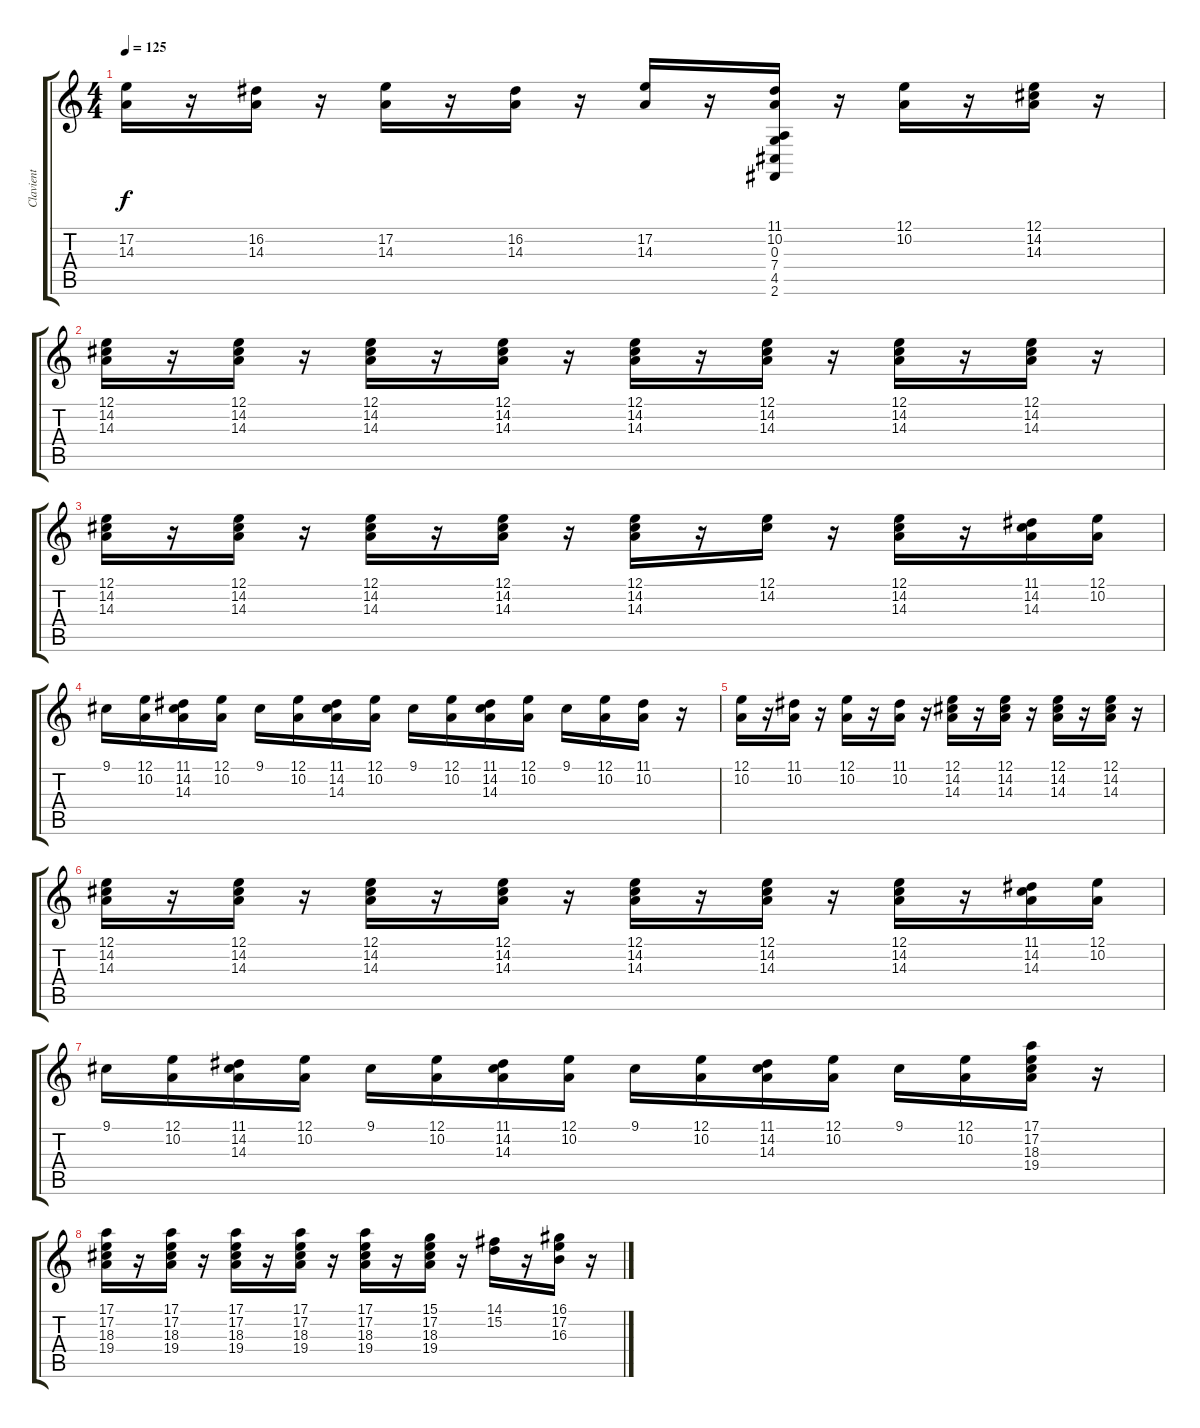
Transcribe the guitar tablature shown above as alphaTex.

\track ("Clavient" "Clavient") {instrument clavinet}
\staff {score tabs}
\tuning (E4 B3 G3 D3 A2 E2) {hide}
\ts (4 4)
\tempo 125
\clef g2
\ks c
(17.2 14.3).16{dy f} r.16 (16.2 14.3).16 r.16 (17.2 14.3).16 r.16 (16.2 14.3).16 r.16 (17.2 14.3).16 r.16 (11.1 10.2 0.3 7.4 4.5 2.6).16 r.16 (12.1 10.2).16 r.16 (12.1 14.2 14.3).16 r.16 |
(12.1 14.2 14.3).16 r.16 (12.1 14.2 14.3).16 r.16 (12.1 14.2 14.3).16 r.16 (12.1 14.2 14.3).16 r.16 (12.1 14.2 14.3).16 r.16 (12.1 14.2 14.3).16 r.16 (12.1 14.2 14.3).16 r.16 (12.1 14.2 14.3).16 r.16 |
(12.1 14.2 14.3).16 r.16 (12.1 14.2 14.3).16 r.16 (12.1 14.2 14.3).16 r.16 (12.1 14.2 14.3).16 r.16 (12.1 14.2 14.3).16 r.16 (12.1 14.2).16 r.16 (12.1 14.2 14.3).16 r.16 (11.1 14.2 14.3).16 (12.1 10.2).16 |
9.1.16 (12.1 10.2).16 (11.1 14.2 14.3).16 (12.1 10.2).16 9.1.16 (12.1 10.2).16 (11.1 14.2 14.3).16 (12.1 10.2).16 9.1.16 (12.1 10.2).16 (11.1 14.2 14.3).16 (12.1 10.2).16 9.1.16 (12.1 10.2).16 (11.1 10.2).16 r.16 |
(12.1 10.2).16 r.16 (11.1 10.2).16 r.16 (12.1 10.2).16 r.16 (11.1 10.2).16 r.16 (12.1 14.2 14.3).16 r.16 (12.1 14.2 14.3).16 r.16 (12.1 14.2 14.3).16 r.16 (12.1 14.2 14.3).16 r.16 |
(12.1 14.2 14.3).16 r.16 (12.1 14.2 14.3).16 r.16 (12.1 14.2 14.3).16 r.16 (12.1 14.2 14.3).16 r.16 (12.1 14.2 14.3).16 r.16 (12.1 14.2 14.3).16 r.16 (12.1 14.2 14.3).16 r.16 (11.1 14.2 14.3).16 (12.1 10.2).16 |
9.1.16 (12.1 10.2).16 (11.1 14.2 14.3).16 (12.1 10.2).16 9.1.16 (12.1 10.2).16 (11.1 14.2 14.3).16 (12.1 10.2).16 9.1.16 (12.1 10.2).16 (11.1 14.2 14.3).16 (12.1 10.2).16 9.1.16 (12.1 10.2).16 (17.1 17.2 18.3 19.4).16 r.16 |
(17.1 17.2 18.3 19.4).16 r.16 (17.1 17.2 18.3 19.4).16 r.16 (17.1 17.2 18.3 19.4).16 r.16 (17.1 17.2 18.3 19.4).16 r.16 (17.1 17.2 18.3 19.4).16 r.16 (15.1 17.2 18.3 19.4).16 r.16 (14.1 15.2).16 r.16 (16.1 17.2 16.3).16 r.16
